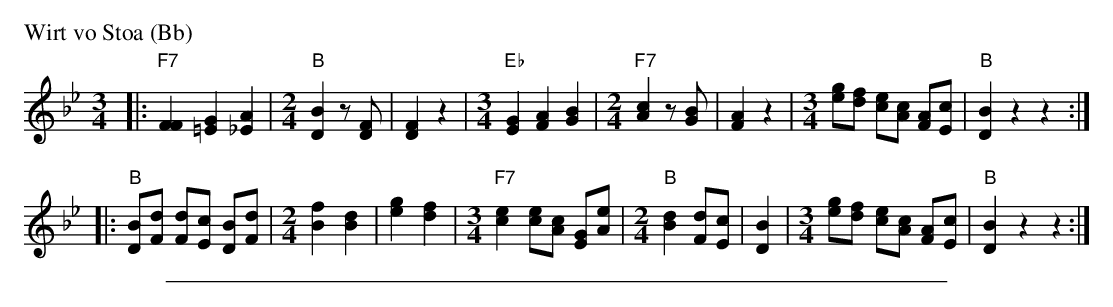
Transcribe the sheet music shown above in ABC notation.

X:1
P: Wirt vo Stoa (Bb)
M: 3/4
L: 1/8
K: Bb
|: "F7"[F2F2] [G2=E2] [A2_E2] |[M:2/4][L:1/8] "B"[B2D2] z [FD] | [F2D2] z2 \
|[M:3/4][L:1/8] "Eb"[G2E2] [A2F2] [B2G2] |[M:2/4][L:1/8] "F7"[c2A2] z[BG] | [A2F2] z2 \
|[M:3/4][L:1/8] [ge][fd] [ec][cA] [AF][cE] | "B"[B2D2] z2 z2 :|
|: "B"[BD][dF] [dF][cE] [BD][dF] |[M:2/4][L:1/8] [f2B2] [d2B2] | [g2e2] [f2d2] \
|[M:3/4][L:1/8] "F7"[e2c2] [ec][cA] [GE][eA] |[M:2/4][L:1/8] "B"[d2B2] [dF][cE] | [B2D2] \
|[M:3/4][L:1/8] [ge][fd] [ec][cA] [AF][cE] | "B"[B2D2] z2 z2 :|
